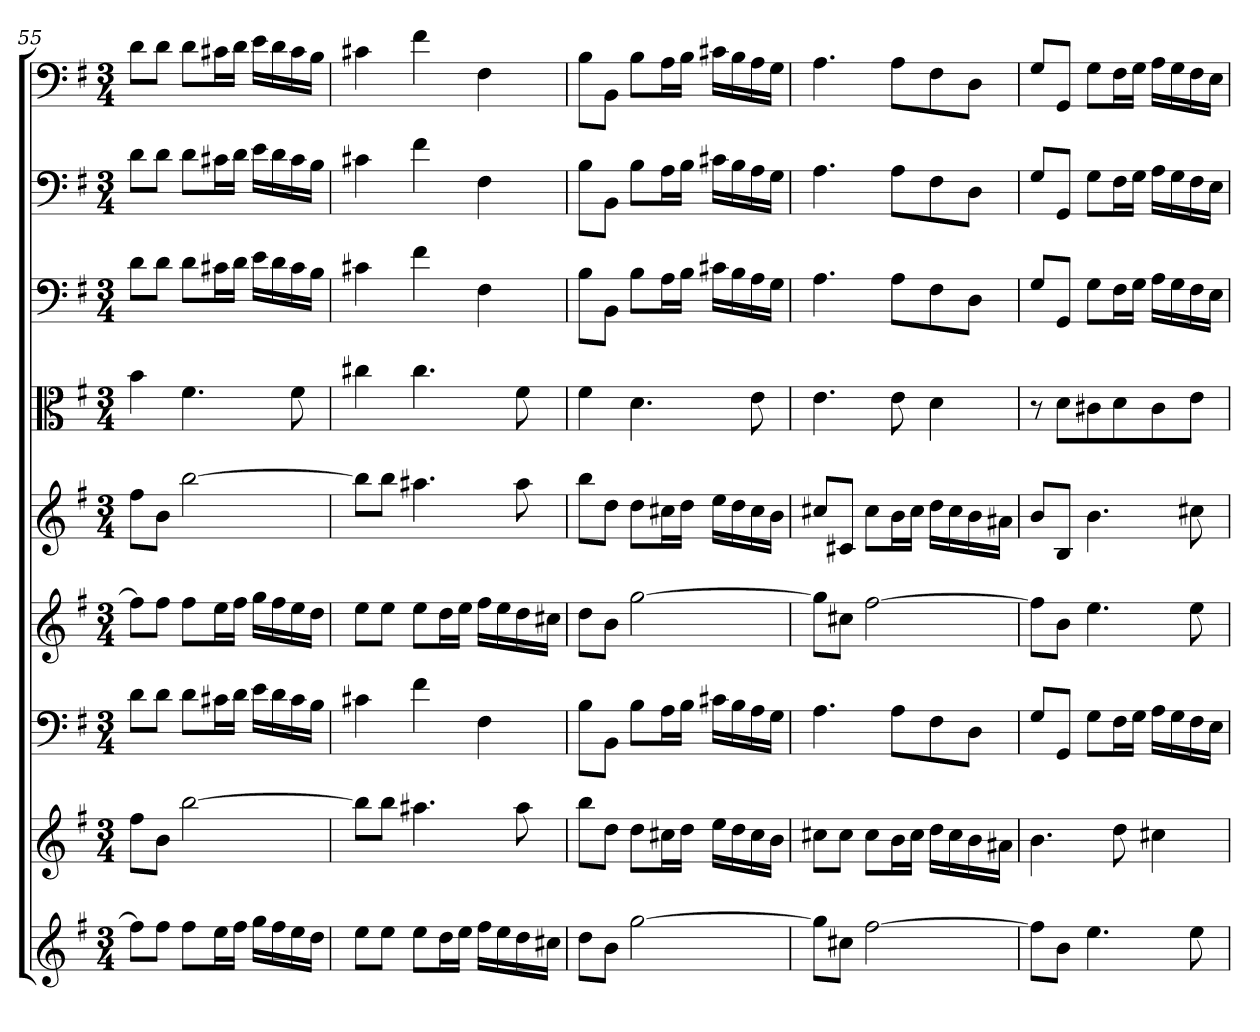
**kern	**kern	**kern	**kern	**kern	**kern	**kern	**kern	**kern
*part9	*part8	*part7	*part6	*part5	*part4	*part3	*part2	*part1
*staff9	*staff8	*staff7	*staff6	*staff5	*staff4	*staff3	*staff2	*staff1
*clefG2	*clefG2	*clefF4	*clefG2	*clefG2	*clefC3	*clefF4	*clefF4	*clefF4
*k[f#]	*k[f#]	*k[f#]	*k[f#]	*k[f#]	*k[f#]	*k[f#]	*k[f#]	*k[f#]
*e:	*e:	*e:	*e:	*e:	*e:	*e:	*e:	*e:
*M3/4	*M3/4	*M3/4	*M3/4	*M3/4	*M3/4	*M3/4	*M3/4	*M3/4
=55	=55	=55	=55	=55	=55	=55	=55	=55
8ff#\L]	8ff#\L	8d\L	8ff#\L]	8ff#\L	4b\	8d\L	8d\L	8d\L
8ff#\J	8b\J	8d\J	8ff#\J	8b\J	.	8d\J	8d\J	8d\J
8ff#\L	[2bb\	8d\L	8ff#\L	[2bb\	4.f#\	8d\L	8d\L	8d\L
16ee\L	.	16c#X\L	16ee\L	.	.	16c#X\L	16c#X\L	16c#X\L
16ff#\JJ	.	16d\JJ	16ff#\JJ	.	.	16d\JJ	16d\JJ	16d\JJ
16gg\LL	.	16e\LL	16gg\LL	.	.	16e\LL	16e\LL	16e\LL
16ff#\	.	16d\	16ff#\	.	.	16d\	16d\	16d\
16ee\	.	16c#\	16ee\	.	8f#\	16c#\	16c#\	16c#\
16dd\JJ	.	16B\JJ	16dd\JJ	.	.	16B\JJ	16B\JJ	16B\JJ
=56	=56	=56	=56	=56	=56	=56	=56	=56
8ee\L	8bb\L]	4c#X\	8ee\L	8bb\L]	4cc#X\	4c#X\	4c#X\	4c#X\
8ee\J	8bb\J	.	8ee\J	8bb\J	.	.	.	.
8ee\L	4.aa#X\	4f#\	8ee\L	4.aa#X\	4.cc#\	4f#\	4f#\	4f#\
16dd\L	.	.	16dd\L	.	.	.	.	.
16ee\JJ	.	.	16ee\JJ	.	.	.	.	.
16ff#\LL	.	4F#\	16ff#\LL	.	.	4F#\	4F#\	4F#\
16ee\	.	.	16ee\	.	.	.	.	.
16dd\	8aa#\	.	16dd\	8aa#\	8f#\	.	.	.
16cc#X\JJ	.	.	16cc#X\JJ	.	.	.	.	.
=57	=57	=57	=57	=57	=57	=57	=57	=57
8dd\L	8bb\L	8B\L	8dd\L	8bb\L	4f#\	8B\L	8B\L	8B\L
8b\J	8dd\J	8BB\J	8b\J	8dd\J	.	8BB\J	8BB\J	8BB\J
[2gg\	8dd\L	8B\L	[2gg\	8dd\L	4.d\	8B\L	8B\L	8B\L
.	16cc#X\L	16A\L	.	16cc#X\L	.	16A\L	16A\L	16A\L
.	16dd\JJ	16B\JJ	.	16dd\JJ	.	16B\JJ	16B\JJ	16B\JJ
.	16ee\LL	16c#X\LL	.	16ee\LL	.	16c#X\LL	16c#X\LL	16c#X\LL
.	16dd\	16B\	.	16dd\	.	16B\	16B\	16B\
.	16cc#\	16A\	.	16cc#\	8e\	16A\	16A\	16A\
.	16b\JJ	16G\JJ	.	16b\JJ	.	16G\JJ	16G\JJ	16G\JJ
=58	=58	=58	=58	=58	=58	=58	=58	=58
8gg\L]	8cc#X\L	4.A\	8gg\L]	8cc#X/L	4.e\	4.A\	4.A\	4.A\
8cc#X\J	8cc#\J	.	8cc#X\J	8c#X/J	.	.	.	.
[2ff#\	8cc#\L	.	[2ff#\	8cc#\L	.	.	.	.
.	16b\L	8A\L	.	16b\L	8e\	8A\L	8A\L	8A\L
.	16cc#\JJ	.	.	16cc#\JJ	.	.	.	.
.	16dd\LL	8F#\	.	16dd\LL	4d\	8F#\	8F#\	8F#\
.	16cc#\	.	.	16cc#\	.	.	.	.
.	16b\	8D\J	.	16b\	.	8D\J	8D\J	8D\J
.	16a#X\JJ	.	.	16a#X\JJ	.	.	.	.
=59	=59	=59	=59	=59	=59	=59	=59	=59
8ff#\L]	4.b\	8G/L	8ff#\L]	8b/L	8r	8G/L	8G/L	8G/L
8b\J	.	8GG/J	8b\J	8B/J	8d\L	8GG/J	8GG/J	8GG/J
4.ee\	.	8G\L	4.ee\	4.b\	8c#X\	8G\L	8G\L	8G\L
.	8dd\	16F#\L	.	.	8d\	16F#\L	16F#\L	16F#\L
.	.	16G\JJ	.	.	.	16G\JJ	16G\JJ	16G\JJ
.	4cc#X\	16A\LL	.	.	8c#\	16A\LL	16A\LL	16A\LL
.	.	16G\	.	.	.	16G\	16G\	16G\
8ee\	.	16F#\	8ee\	8cc#X\	8e\J	16F#\	16F#\	16F#\
.	.	16E\JJ	.	.	.	16E\JJ	16E\JJ	16E\JJ
=	=	=	=	=	=	=	=	=
*-	*-	*-	*-	*-	*-	*-	*-	*-
